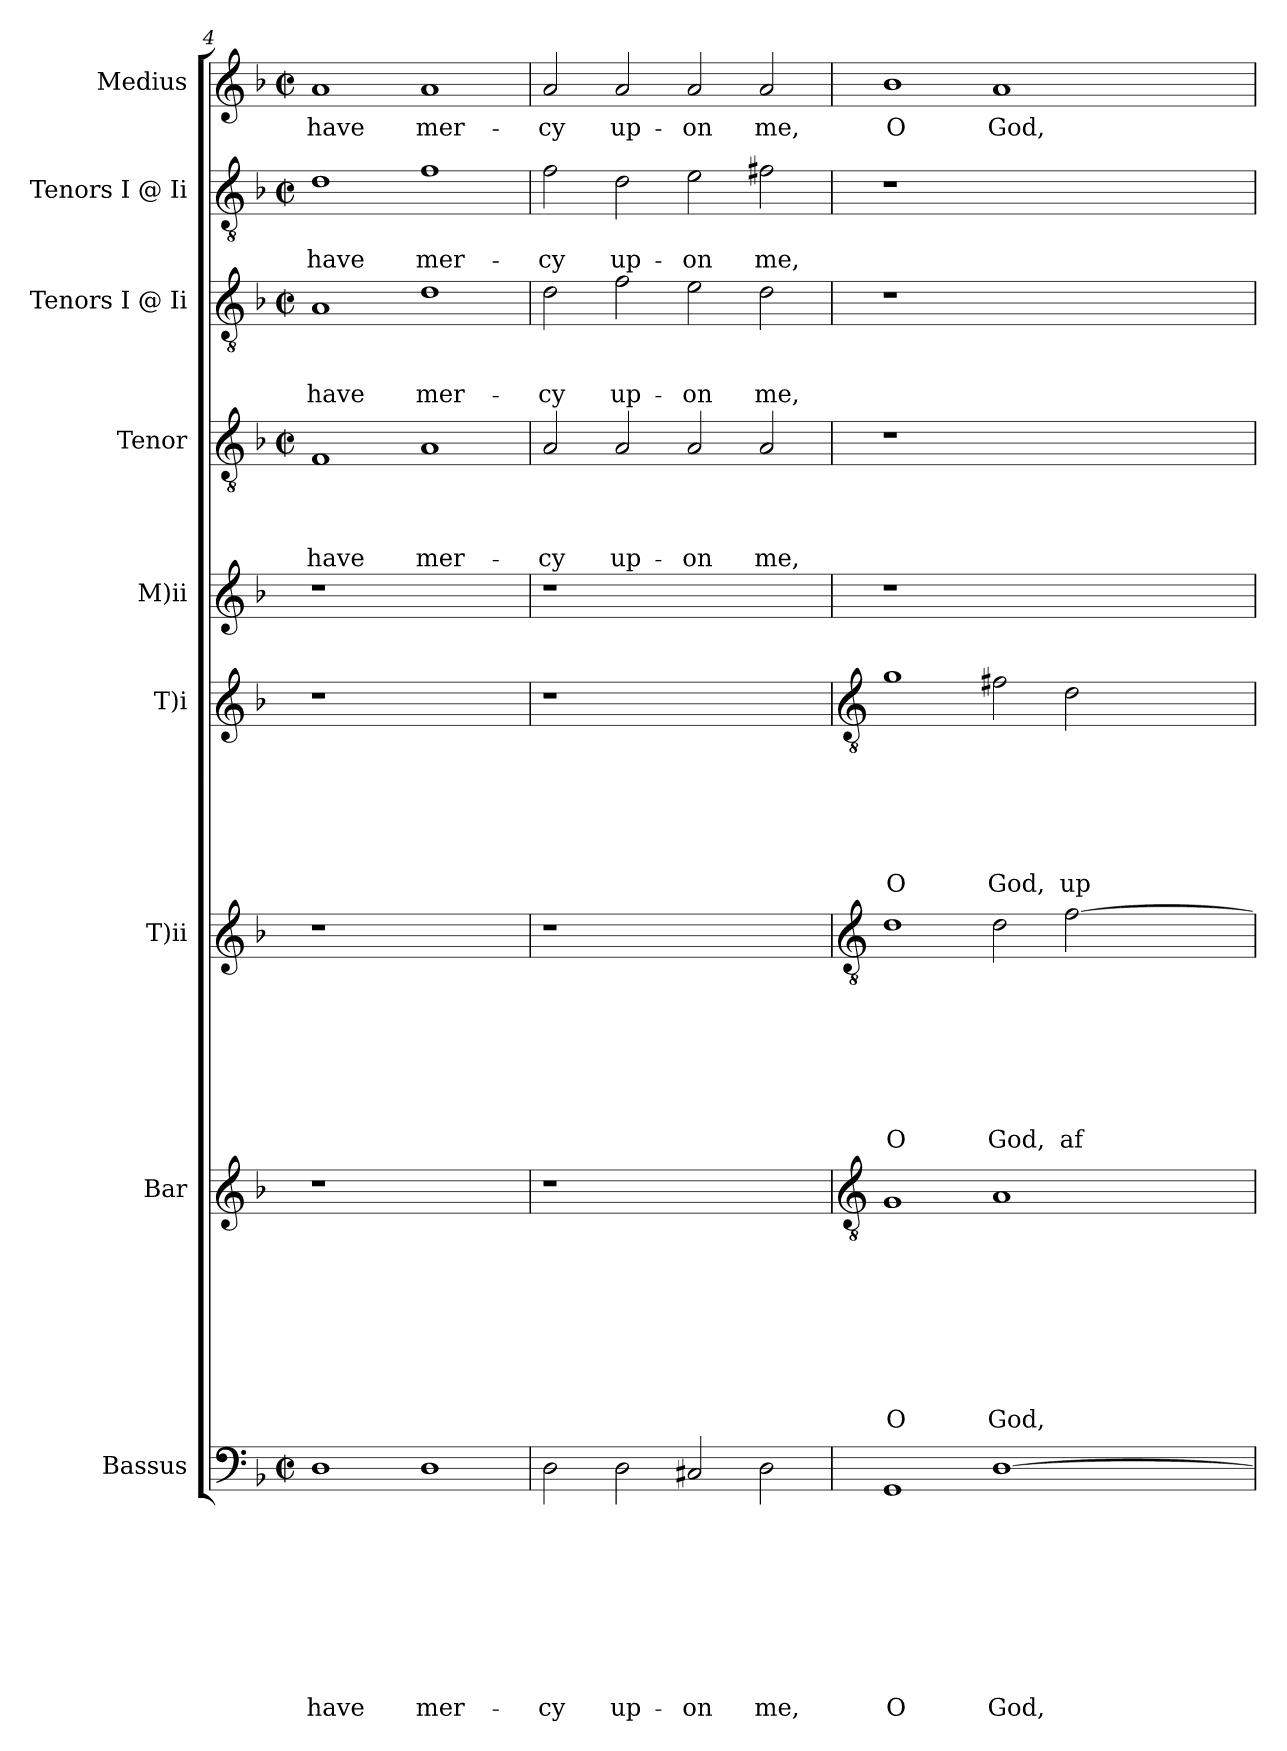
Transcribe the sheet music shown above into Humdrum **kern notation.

**kern	**text	**text	**text	**text	**text	**text	**text	**text	**text	**kern	**text	**text	**text	**text	**text	**text	**text	**text	**kern	**text	**text	**text	**text	**text	**text	**text	**kern	**text	**text	**text	**text	**text	**text	**kern	**kern	**text	**text	**text	**text	**kern	**text	**text	**text	**kern	**text	**text	**kern	**text
*part9	*part9	*part9	*part9	*part9	*part9	*part9	*part9	*part9	*part9	*part8	*part8	*part8	*part8	*part8	*part8	*part8	*part8	*part8	*part7	*part7	*part7	*part7	*part7	*part7	*part7	*part7	*part6	*part6	*part6	*part6	*part6	*part6	*part6	*part5	*part4	*part4	*part4	*part4	*part4	*part3	*part3	*part3	*part3	*part2	*part2	*part2	*part1	*part1
*staff9	*staff9	*staff9	*staff9	*staff9	*staff9	*staff9	*staff9	*staff9	*staff9	*staff8	*staff8	*staff8	*staff8	*staff8	*staff8	*staff8	*staff8	*staff8	*staff7	*staff7	*staff7	*staff7	*staff7	*staff7	*staff7	*staff7	*staff6	*staff6	*staff6	*staff6	*staff6	*staff6	*staff6	*staff5	*staff4	*staff4	*staff4	*staff4	*staff4	*staff3	*staff3	*staff3	*staff3	*staff2	*staff2	*staff2	*staff1	*staff1
*I"Bassus	*	*	*	*	*	*	*	*	*	*I"Bar	*	*	*	*	*	*	*	*	*I"T)ii	*	*	*	*	*	*	*	*I"T)i	*	*	*	*	*	*	*I"M)ii	*I"Tenor	*	*	*	*	*I"Tenors I @ Ii	*	*	*	*I"Tenors I @ Ii	*	*	*I"Medius	*
*I'B	*	*	*	*	*	*	*	*	*	*I'Bar	*	*	*	*	*	*	*	*	*I'T)ii	*	*	*	*	*	*	*	*I'T)i	*	*	*	*	*	*	*I'M)ii	*	*	*	*	*	*	*	*	*	*	*	*	*I'M	*
*clefF4	*	*	*	*	*	*	*	*	*	*clefG2	*	*	*	*	*	*	*	*	*clefG2	*	*	*	*	*	*	*	*clefG2	*	*	*	*	*	*	*clefG2	*clefGv2	*	*	*	*	*clefGv2	*	*	*	*clefGv2	*	*	*clefG2	*
*k[b-]	*	*	*	*	*	*	*	*	*	*k[b-]	*	*	*	*	*	*	*	*	*k[b-]	*	*	*	*	*	*	*	*k[b-]	*	*	*	*	*	*	*k[b-]	*k[b-]	*	*	*	*	*k[b-]	*	*	*	*k[b-]	*	*	*k[b-]	*
*F:	*	*	*	*	*	*	*	*	*	*F:	*	*	*	*	*	*	*	*	*F:	*	*	*	*	*	*	*	*F:	*	*	*	*	*	*	*F:	*F:	*	*	*	*	*F:	*	*	*	*F:	*	*	*F:	*
*M2/2	*	*	*	*	*	*	*	*	*	*	*	*	*	*	*	*	*	*	*	*	*	*	*	*	*	*	*	*	*	*	*	*	*	*	*M2/2	*	*	*	*	*M2/2	*	*	*	*M2/2	*	*	*M2/2	*
*met(c|)	*	*	*	*	*	*	*	*	*	*	*	*	*	*	*	*	*	*	*	*	*	*	*	*	*	*	*	*	*	*	*	*	*	*	*met(c|)	*	*	*	*	*met(c|)	*	*	*	*met(c|)	*	*	*met(c|)	*
=4	=4	=4	=4	=4	=4	=4	=4	=4	=4	=4	=4	=4	=4	=4	=4	=4	=4	=4	=4	=4	=4	=4	=4	=4	=4	=4	=4	=4	=4	=4	=4	=4	=4	=4	=4	=4	=4	=4	=4	=4	=4	=4	=4	=4	=4	=4	=4	=4
!	!	!	!	!	!	!	!	!	!LO:LY:b	!	!	!	!	!	!	!	!	!	!	!	!	!	!	!	!	!	!	!	!	!	!	!	!	!	!	!	!	!	!LO:LY:b	!	!	!	!LO:LY:b	!	!	!LO:LY:b	!	!LO:LY:b
1D	.	.	.	.	.	.	.	.	have	1r	.	.	.	.	.	.	.	.	1r	.	.	.	.	.	.	.	1r	.	.	.	.	.	.	1r	1F	.	.	.	have	1A	.	.	have	1d	.	have	1a	have
!	!	!	!	!	!	!	!	!	!LO:LY:b	!	!	!	!	!	!	!	!	!	!	!	!	!	!	!	!	!	!	!	!	!	!	!	!	!	!	!	!	!	!LO:LY:b	!	!	!	!LO:LY:b	!	!	!LO:LY:b	!	!LO:LY:b
1D	.	.	.	.	.	.	.	.	mer-	1ryy	.	.	.	.	.	.	.	.	1ryy	.	.	.	.	.	.	.	1ryy	.	.	.	.	.	.	1ryy	1A	.	.	.	mer-	1d	.	.	mer-	1f	.	mer-	1a	mer-
=5	=5	=5	=5	=5	=5	=5	=5	=5	=5	=5	=5	=5	=5	=5	=5	=5	=5	=5	=5	=5	=5	=5	=5	=5	=5	=5	=5	=5	=5	=5	=5	=5	=5	=5	=5	=5	=5	=5	=5	=5	=5	=5	=5	=5	=5	=5	=5	=5
!	!	!	!	!	!	!	!	!	!LO:LY:b	!	!	!	!	!	!	!	!	!	!	!	!	!	!	!	!	!	!	!	!	!	!	!	!	!	!	!	!	!	!LO:LY:b	!	!	!	!LO:LY:b	!	!	!LO:LY:b	!	!LO:LY:b
2D\	.	.	.	.	.	.	.	.	-cy	1r	.	.	.	.	.	.	.	.	1r	.	.	.	.	.	.	.	1r	.	.	.	.	.	.	1r	2A/	.	.	.	-cy	2d\	.	.	-cy	2f\	.	-cy	2a/	-cy
!	!	!	!	!	!	!	!	!	!LO:LY:b	!	!	!	!	!	!	!	!	!	!	!	!	!	!	!	!	!	!	!	!	!	!	!	!	!	!	!	!	!	!LO:LY:b	!	!	!	!LO:LY:b	!	!	!LO:LY:b	!	!LO:LY:b
2D\	.	.	.	.	.	.	.	.	up-	.	.	.	.	.	.	.	.	.	.	.	.	.	.	.	.	.	.	.	.	.	.	.	.	.	2A/	.	.	.	up-	2f\	.	.	up-	2d\	.	up-	2a/	up-
!	!	!	!	!	!	!	!	!	!LO:LY:b	!	!	!	!	!	!	!	!	!	!	!	!	!	!	!	!	!	!	!	!	!	!	!	!	!	!	!	!	!	!LO:LY:b	!	!	!	!LO:LY:b	!	!	!LO:LY:b	!	!LO:LY:b
2C#X/	.	.	.	.	.	.	.	.	-on	1ryy	.	.	.	.	.	.	.	.	1ryy	.	.	.	.	.	.	.	1ryy	.	.	.	.	.	.	1ryy	2A/	.	.	.	-on	2e\	.	.	-on	2e\	.	-on	2a/	-on
!	!	!	!	!	!	!	!	!	!LO:LY:b	!	!	!	!	!	!	!	!	!	!	!	!	!	!	!	!	!	!	!	!	!	!	!	!	!	!	!	!	!	!LO:LY:b	!	!	!	!LO:LY:b	!	!	!LO:LY:b	!	!LO:LY:b
2D\	.	.	.	.	.	.	.	.	me,	.	.	.	.	.	.	.	.	.	.	.	.	.	.	.	.	.	.	.	.	.	.	.	.	.	2A/	.	.	.	me,	2d\	.	.	me,	2f#X\	.	me,	2a/	me,
!!LO:LB:g=z
=6	=6	=6	=6	=6	=6	=6	=6	=6	=6	=6	=6	=6	=6	=6	=6	=6	=6	=6	=6	=6	=6	=6	=6	=6	=6	=6	=6	=6	=6	=6	=6	=6	=6	=6	=6	=6	=6	=6	=6	=6	=6	=6	=6	=6	=6	=6	=6	=6
*	*	*	*	*	*	*	*	*	*	*clefGv2	*	*	*	*	*	*	*	*	*clefGv2	*	*	*	*	*	*	*	*clefGv2	*	*	*	*	*	*	*	*	*	*	*	*	*	*	*	*	*	*	*	*	*
!	!	!	!	!	!	!	!	!	!LO:LY:b	!	!	!	!	!	!	!	!	!LO:LY:b	!	!	!	!	!	!	!	!LO:LY:b	!	!	!	!	!	!	!LO:LY:b	!	!	!	!	!	!	!	!	!	!	!	!	!	!	!LO:LY:b
1GG	.	.	.	.	.	.	.	.	O	1G	.	.	.	.	.	.	.	O	1d	.	.	.	.	.	.	O	1g	.	.	.	.	.	O	1r	1r	.	.	.	.	1r	.	.	.	1r	.	.	1b-	O
!	!	!	!	!	!	!	!	!	!LO:LY:b	!	!	!	!	!	!	!	!	!LO:LY:b	!	!	!	!	!	!	!	!LO:LY:b	!	!	!	!	!	!	!LO:LY:b	!	!	!	!	!	!	!	!	!	!	!	!	!	!	!LO:LY:b
[>1D	.	.	.	.	.	.	.	.	God,	1A	.	.	.	.	.	.	.	God,	2d\	.	.	.	.	.	.	God,	2f#X\	.	.	.	.	.	God,	1ryy	1ryy	.	.	.	.	1ryy	.	.	.	1ryy	.	.	1a	God,
!	!	!	!	!	!	!	!	!	!	!	!	!	!	!	!	!	!	!	!	!	!	!	!	!	!	!LO:LY:b	!	!	!	!	!	!	!LO:LY:b	!	!	!	!	!	!	!	!	!	!	!	!	!	!	!
.	.	.	.	.	.	.	.	.	.	.	.	.	.	.	.	.	.	.	[>2f\	.	.	.	.	.	.	af-	2d\	.	.	.	.	.	up-	.	.	.	.	.	.	.	.	.	.	.	.	.	.	.
=	=	=	=	=	=	=	=	=	=	=	=	=	=	=	=	=	=	=	=	=	=	=	=	=	=	=	=	=	=	=	=	=	=	=	=	=	=	=	=	=	=	=	=	=	=	=	=	=
*-	*-	*-	*-	*-	*-	*-	*-	*-	*-	*-	*-	*-	*-	*-	*-	*-	*-	*-	*-	*-	*-	*-	*-	*-	*-	*-	*-	*-	*-	*-	*-	*-	*-	*-	*-	*-	*-	*-	*-	*-	*-	*-	*-	*-	*-	*-	*-	*-
